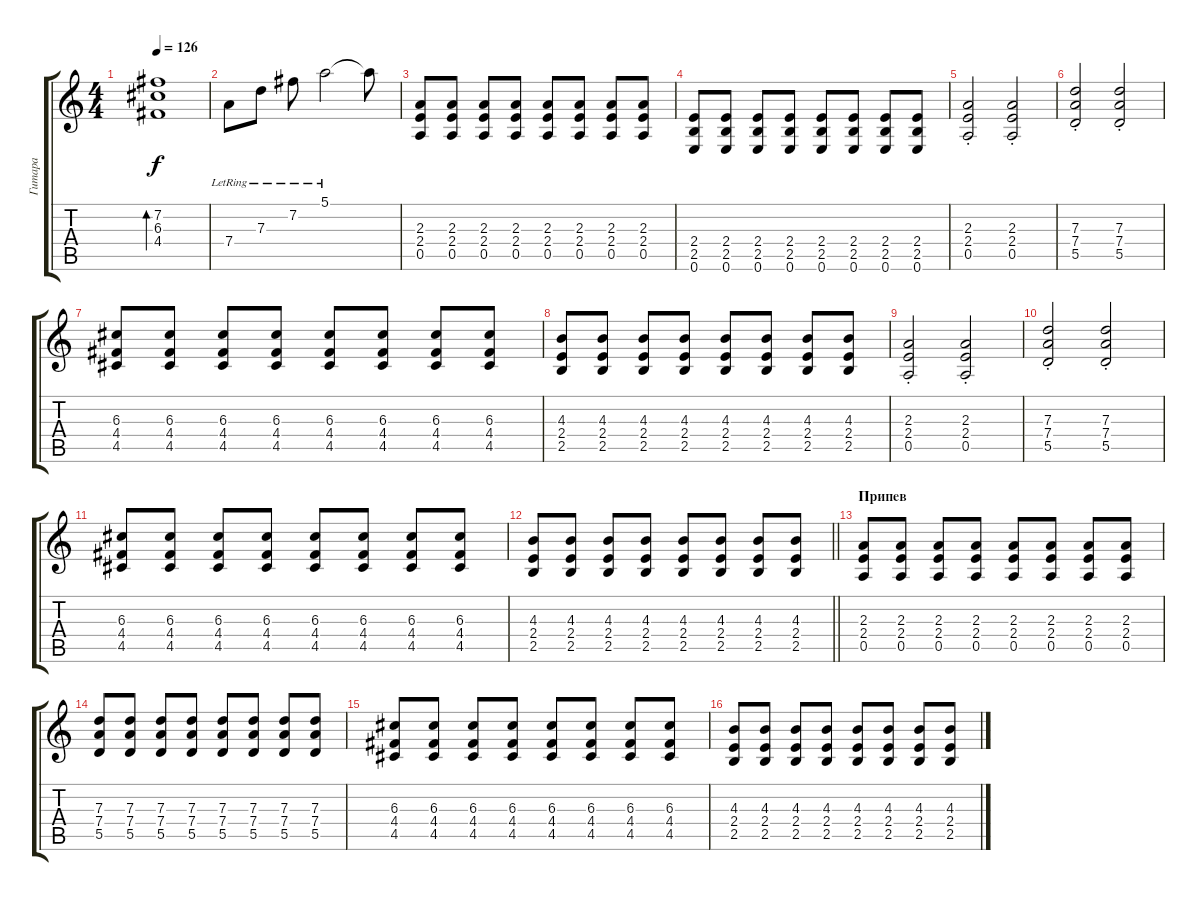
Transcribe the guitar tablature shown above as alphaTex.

\track ("Гитара" "Гитара") {instrument distortionguitar}
\staff {score tabs}
\tuning (E4 B3 G3 D3 A2 E2) {hide}
\ts (4 4)
\tempo 126
\clef g2
\ks c
(7.2 6.3 4.4).1{bd 240 dy f instrument electricguitarclean} |
7.4{lr}.8 7.3{lr}.8 7.2{lr}.8 5.1{lr}.2 5.1{t}.8 |
(2.3 2.4 0.5).8{instrument distortionguitar} (2.3 2.4 0.5).8 (2.3 2.4 0.5).8 (2.3 2.4 0.5).8 (2.3 2.4 0.5).8 (2.3 2.4 0.5).8 (2.3 2.4 0.5).8 (2.3 2.4 0.5).8 |
(2.4 2.5 0.6).8 (2.4 2.5 0.6).8 (2.4 2.5 0.6).8 (2.4 2.5 0.6).8 (2.4 2.5 0.6).8 (2.4 2.5 0.6).8 (2.4 2.5 0.6).8 (2.4 2.5 0.6).8 |
(2.3{st} 2.4{st} 0.5{st}).2 (2.3{st} 2.4{st} 0.5{st}).2 |
(7.3{st} 7.4{st} 5.5{st}).2 (7.3{st} 7.4{st} 5.5{st}).2 |
(6.3 4.4 4.5).8 (6.3 4.4 4.5).8 (6.3 4.4 4.5).8 (6.3 4.4 4.5).8 (6.3 4.4 4.5).8 (6.3 4.4 4.5).8 (6.3 4.4 4.5).8 (6.3 4.4 4.5).8 |
(4.3 2.4 2.5).8 (4.3 2.4 2.5).8 (4.3 2.4 2.5).8 (4.3 2.4 2.5).8 (4.3 2.4 2.5).8 (4.3 2.4 2.5).8 (4.3 2.4 2.5).8 (4.3 2.4 2.5).8 |
(2.3{st} 2.4{st} 0.5{st}).2 (2.3{st} 2.4{st} 0.5{st}).2 |
(7.3{st} 7.4{st} 5.5{st}).2 (7.3{st} 7.4{st} 5.5{st}).2 |
(6.3 4.4 4.5).8 (6.3 4.4 4.5).8 (6.3 4.4 4.5).8 (6.3 4.4 4.5).8 (6.3 4.4 4.5).8 (6.3 4.4 4.5).8 (6.3 4.4 4.5).8 (6.3 4.4 4.5).8 |
\barLineRight lightlight
(4.3 2.4 2.5).8 (4.3 2.4 2.5).8 (4.3 2.4 2.5).8 (4.3 2.4 2.5).8 (4.3 2.4 2.5).8 (4.3 2.4 2.5).8 (4.3 2.4 2.5).8 (4.3 2.4 2.5).8 |
\section ("" "Припев")
(2.3 2.4 0.5).8 (2.3 2.4 0.5).8 (2.3 2.4 0.5).8 (2.3 2.4 0.5).8 (2.3 2.4 0.5).8 (2.3 2.4 0.5).8 (2.3 2.4 0.5).8 (2.3 2.4 0.5).8 |
(7.3 7.4 5.5).8 (7.3 7.4 5.5).8 (7.3 7.4 5.5).8 (7.3 7.4 5.5).8 (7.3 7.4 5.5).8 (7.3 7.4 5.5).8 (7.3 7.4 5.5).8 (7.3 7.4 5.5).8 |
(6.3 4.4 4.5).8 (6.3 4.4 4.5).8 (6.3 4.4 4.5).8 (6.3 4.4 4.5).8 (6.3 4.4 4.5).8 (6.3 4.4 4.5).8 (6.3 4.4 4.5).8 (6.3 4.4 4.5).8 |
(4.3 2.4 2.5).8 (4.3 2.4 2.5).8 (4.3 2.4 2.5).8 (4.3 2.4 2.5).8 (4.3 2.4 2.5).8 (4.3 2.4 2.5).8 (4.3 2.4 2.5).8 (4.3 2.4 2.5).8
